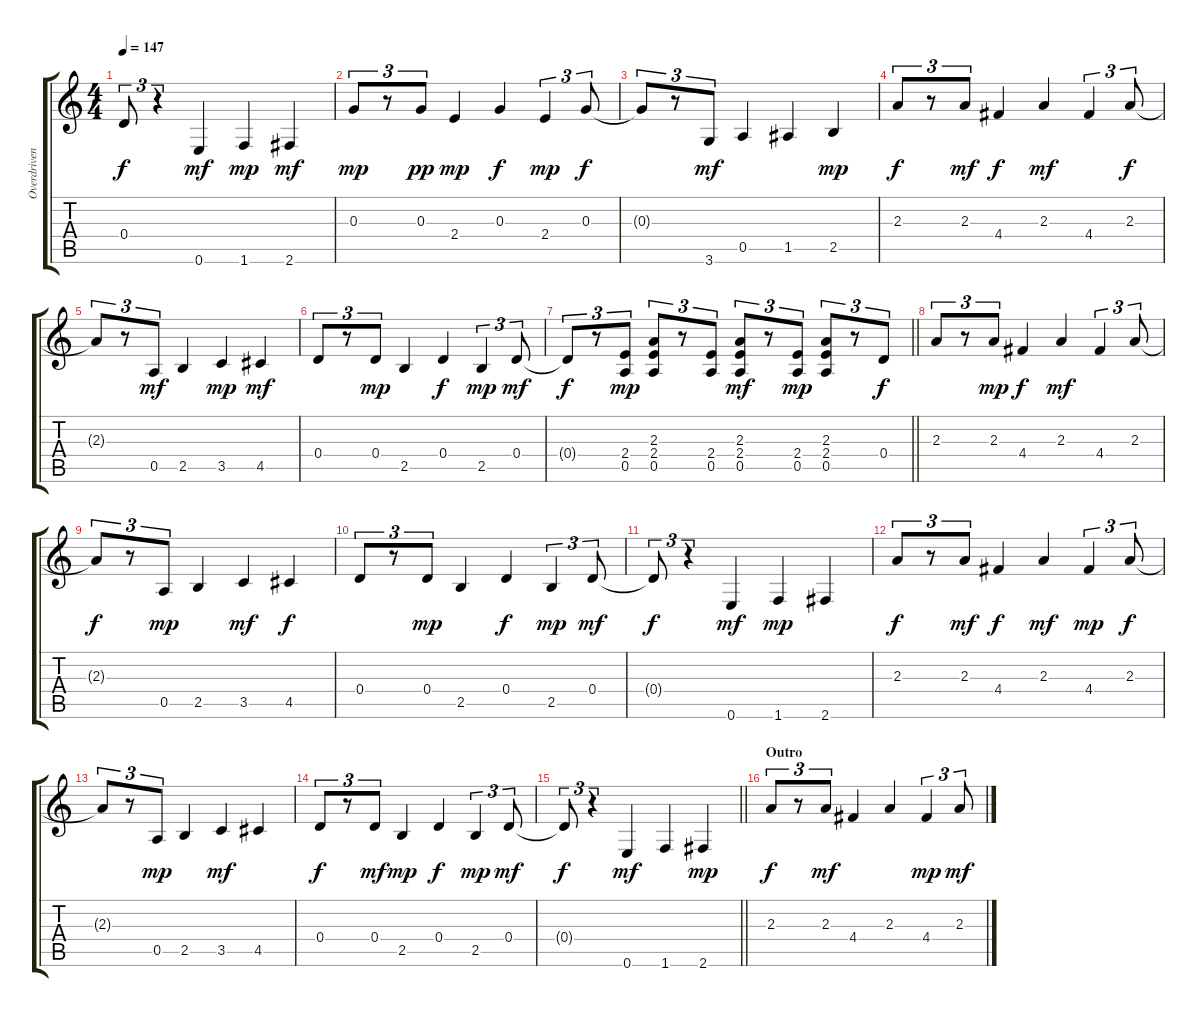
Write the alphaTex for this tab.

\track ("Overdriven Guitar" "Overdriven") {instrument overdrivenguitar}
\staff {score tabs}
\tuning (E4 B3 G3 D3 A2 E2) {hide}
\ts (4 4)
\tempo 147
\clef g2
\ks c
0.4{t}.8{tu (3 2) dy f} r.4{tu (3 2)} 0.6.4{dy mf} 1.6.4{dy mp} 2.6.4{dy mf} |
0.3.8{tu (3 2) dy mp} r.8{tu (3 2)} 0.3.8{tu (3 2) dy pp} 2.4.4{dy mp} 0.3.4{dy f} 2.4.4{tu (3 2) dy mp} 0.3.8{tu (3 2) dy f} |
0.3{t}.8{tu (3 2)} r.8{tu (3 2)} 3.6.8{tu (3 2) dy mf} 0.5.4 1.5.4 2.5.4{dy mp} |
2.3.8{tu (3 2) dy f} r.8{tu (3 2)} 2.3.8{tu (3 2) dy mf} 4.4.4{dy f} 2.3.4{dy mf} 4.4.4{tu (3 2)} 2.3.8{tu (3 2) dy f} |
2.3{t}.8{tu (3 2)} r.8{tu (3 2)} 0.5.8{tu (3 2) dy mf} 2.5.4 3.5.4{dy mp} 4.5.4{dy mf} |
0.4.8{tu (3 2)} r.8{tu (3 2)} 0.4.8{tu (3 2) dy mp} 2.5.4 0.4.4{dy f} 2.5.4{tu (3 2) dy mp} 0.4.8{tu (3 2) dy mf} |
\barLineRight lightlight
0.4{t}.8{tu (3 2) dy f} r.8{tu (3 2)} (2.4 0.5).8{tu (3 2) dy mp} (2.3 2.4 0.5).8{tu (3 2)} r.8{tu (3 2)} (2.4 0.5).8{tu (3 2)} (2.3 2.4 0.5).8{tu (3 2) dy mf} r.8{tu (3 2)} (2.4 0.5).8{tu (3 2) dy mp} (2.3 2.4 0.5).8{tu (3 2)} r.8{tu (3 2)} 0.4.8{tu (3 2) dy f} |
2.3.8{tu (3 2)} r.8{tu (3 2)} 2.3.8{tu (3 2) dy mp} 4.4.4{dy f} 2.3.4{dy mf} 4.4.4{tu (3 2)} 2.3.8{tu (3 2)} |
2.3{t}.8{tu (3 2) dy f} r.8{tu (3 2)} 0.5.8{tu (3 2) dy mp} 2.5.4 3.5.4{dy mf} 4.5.4{dy f} |
0.4.8{tu (3 2)} r.8{tu (3 2)} 0.4.8{tu (3 2) dy mp} 2.5.4 0.4.4{dy f} 2.5.4{tu (3 2) dy mp} 0.4.8{tu (3 2) dy mf} |
0.4{t}.8{tu (3 2) dy f} r.4{tu (3 2)} 0.6.4{dy mf} 1.6.4{dy mp} 2.6.4 |
2.3.8{tu (3 2) dy f volume 8} r.8{tu (3 2)} 2.3.8{tu (3 2) dy mf} 4.4.4{dy f} 2.3.4{dy mf} 4.4.4{tu (3 2) dy mp} 2.3.8{tu (3 2) dy f} |
2.3{t}.8{tu (3 2)} r.8{tu (3 2)} 0.5.8{tu (3 2) dy mp} 2.5.4 3.5.4{dy mf} 4.5.4 |
0.4.8{tu (3 2) dy f} r.8{tu (3 2)} 0.4.8{tu (3 2) dy mf} 2.5.4{dy mp} 0.4.4{dy f} 2.5.4{tu (3 2) dy mp} 0.4.8{tu (3 2) dy mf} |
\barLineRight lightlight
0.4{t}.8{tu (3 2) dy f} r.4{tu (3 2)} 0.6.4{dy mf} 1.6.4 2.6.4{dy mp} |
\section ("" "Outro")
2.3.8{tu (3 2) dy f volume 0} r.8{tu (3 2)} 2.3.8{tu (3 2) dy mf} 4.4.4 2.3.4 4.4.4{tu (3 2) dy mp} 2.3.8{tu (3 2) dy mf}
